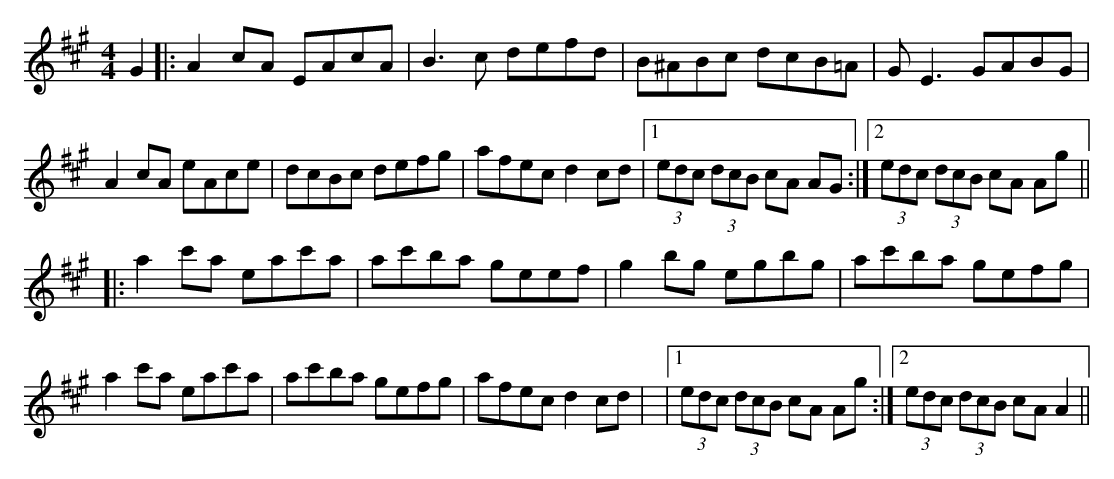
X:1
M:4/4
K:A
G2|:A2cA EAcA|B3c defd|B^ABc dcB=A|GE3 GABG|
A2cA eAce|dcBc defg|afec d2cd|1 (3edc (3dcB cA AG:|2 (3edc (3dcB cA Ag||
|:a2c'a eac'a|ac'ba geef|g2bg egbg|ac'ba gefg|
a2c'a eac'a|ac'ba gefg|afec d2cd| |1 (3edc (3dcB cA Ag:|2 (3edc (3dcB cA A2||
